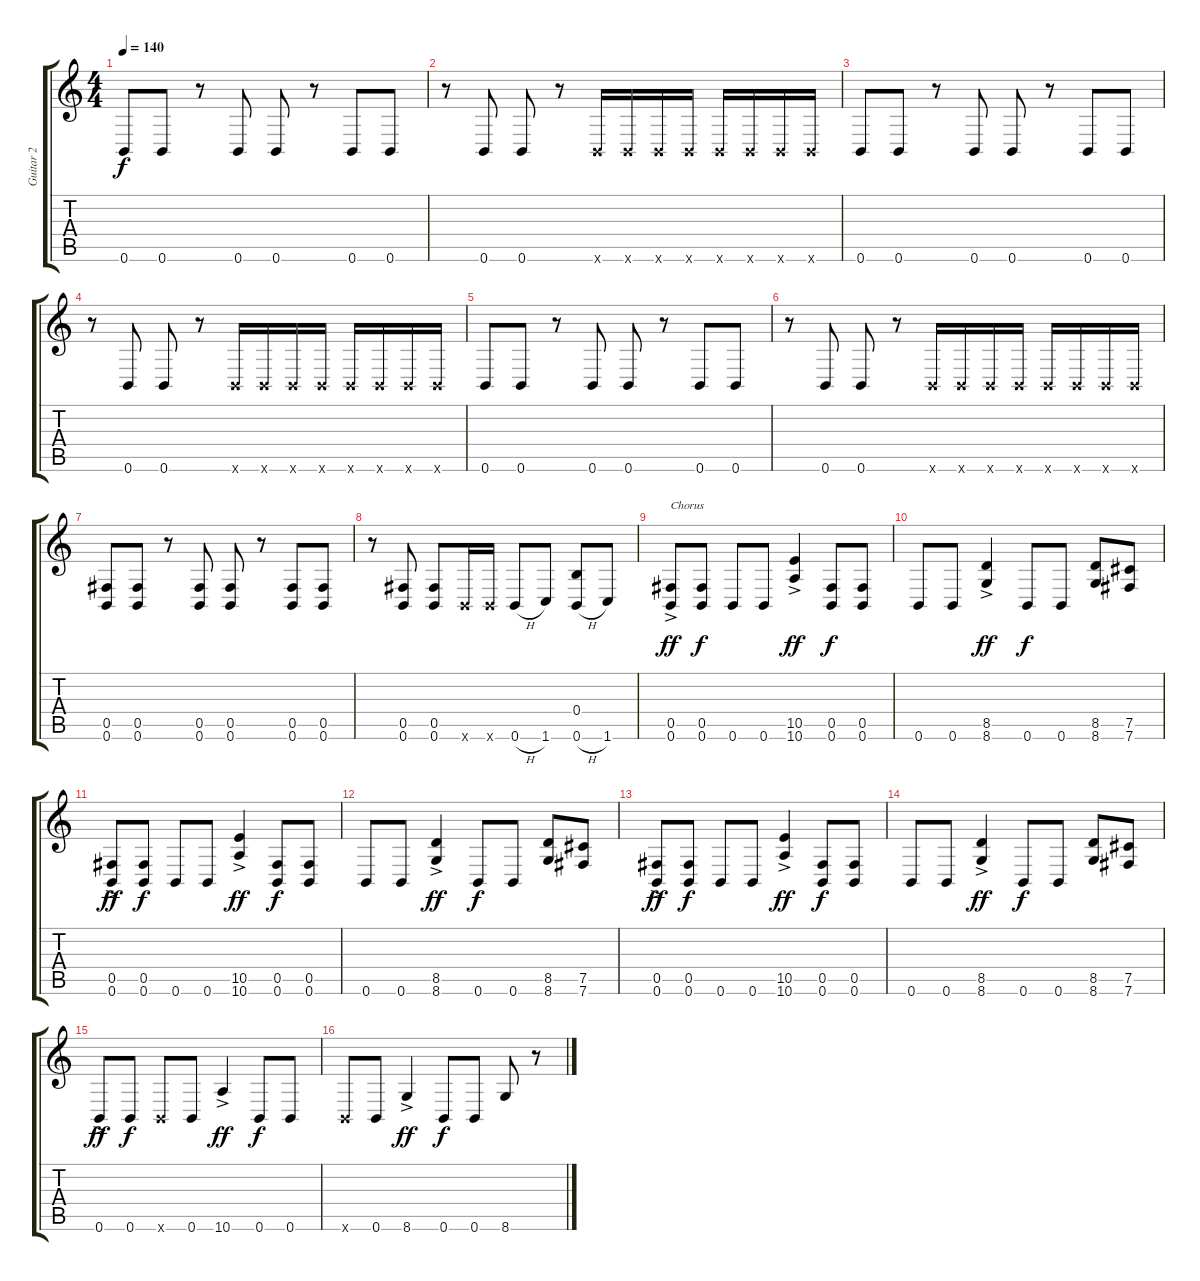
\track ("Guitar 2" "Guitar 2") {instrument distortionguitar}
\staff {score tabs}
\tuning (Db4 Ab3 E3 B2 Gb2 B1) {hide}
\ts (4 4)
\tempo 140
\clef g2
\ks c
0.6.8{dy f} 0.6.8 r.8 0.6.8 0.6.8 r.8 0.6.8 0.6.8 |
r.8 0.6.8 0.6.8 r.8 0.6{x}.16 0.6{x}.16 0.6{x}.16 0.6{x}.16 0.6{x}.16 0.6{x}.16 0.6{x}.16 0.6{x}.16 |
0.6.8 0.6.8 r.8 0.6.8 0.6.8 r.8 0.6.8 0.6.8 |
r.8 0.6.8 0.6.8 r.8 0.6{x}.16 0.6{x}.16 0.6{x}.16 0.6{x}.16 0.6{x}.16 0.6{x}.16 0.6{x}.16 0.6{x}.16 |
0.6.8 0.6.8 r.8 0.6.8 0.6.8 r.8 0.6.8 0.6.8 |
r.8 0.6.8 0.6.8 r.8 0.6{x}.16 0.6{x}.16 0.6{x}.16 0.6{x}.16 0.6{x}.16 0.6{x}.16 0.6{x}.16 0.6{x}.16 |
(0.5 0.6).8 (0.5 0.6).8 r.8 (0.5 0.6).8 (0.5 0.6).8 r.8 (0.5 0.6).8 (0.5 0.6).8 |
r.8 (0.5 0.6).8 (0.5 0.6).8 0.6{x}.16 0.6{x}.16 0.6{h}.8 1.6.8 (0.4 0.6{h}).8 1.6.8 |
(0.5{ac} 0.6{ac}).8{txt "Chorus" dy ff} (0.5 0.6).8{dy f} 0.6.8 0.6.8 (10.5{ac} 10.6{ac}).4{dy ff} (0.5 0.6).8{dy f} (0.5 0.6).8 |
0.6.8 0.6.8 (8.5{ac} 8.6{ac}).4{dy ff} 0.6.8{dy f} 0.6.8 (8.5 8.6).8 (7.5 7.6).8 |
(0.5{ac} 0.6{ac}).8{dy ff} (0.5 0.6).8{dy f} 0.6.8 0.6.8 (10.5{ac} 10.6{ac}).4{dy ff} (0.5 0.6).8{dy f} (0.5 0.6).8 |
0.6.8 0.6.8 (8.5{ac} 8.6{ac}).4{dy ff} 0.6.8{dy f} 0.6.8 (8.5 8.6).8 (7.5 7.6).8 |
(0.5{ac} 0.6{ac}).8{dy ff} (0.5 0.6).8{dy f} 0.6.8 0.6.8 (10.5{ac} 10.6{ac}).4{dy ff} (0.5 0.6).8{dy f} (0.5 0.6).8 |
0.6.8 0.6.8 (8.5{ac} 8.6{ac}).4{dy ff} 0.6.8{dy f} 0.6.8 (8.5 8.6).8 (7.5 7.6).8 |
0.6{ac}.8{dy ff} 0.6.8{dy f} 0.6{x}.8 0.6.8 10.6{ac}.4{dy ff} 0.6.8{dy f} 0.6.8 |
0.6{x}.8 0.6.8 8.6{ac}.4{dy ff} 0.6.8{dy f} 0.6.8 8.6.8 r.8
